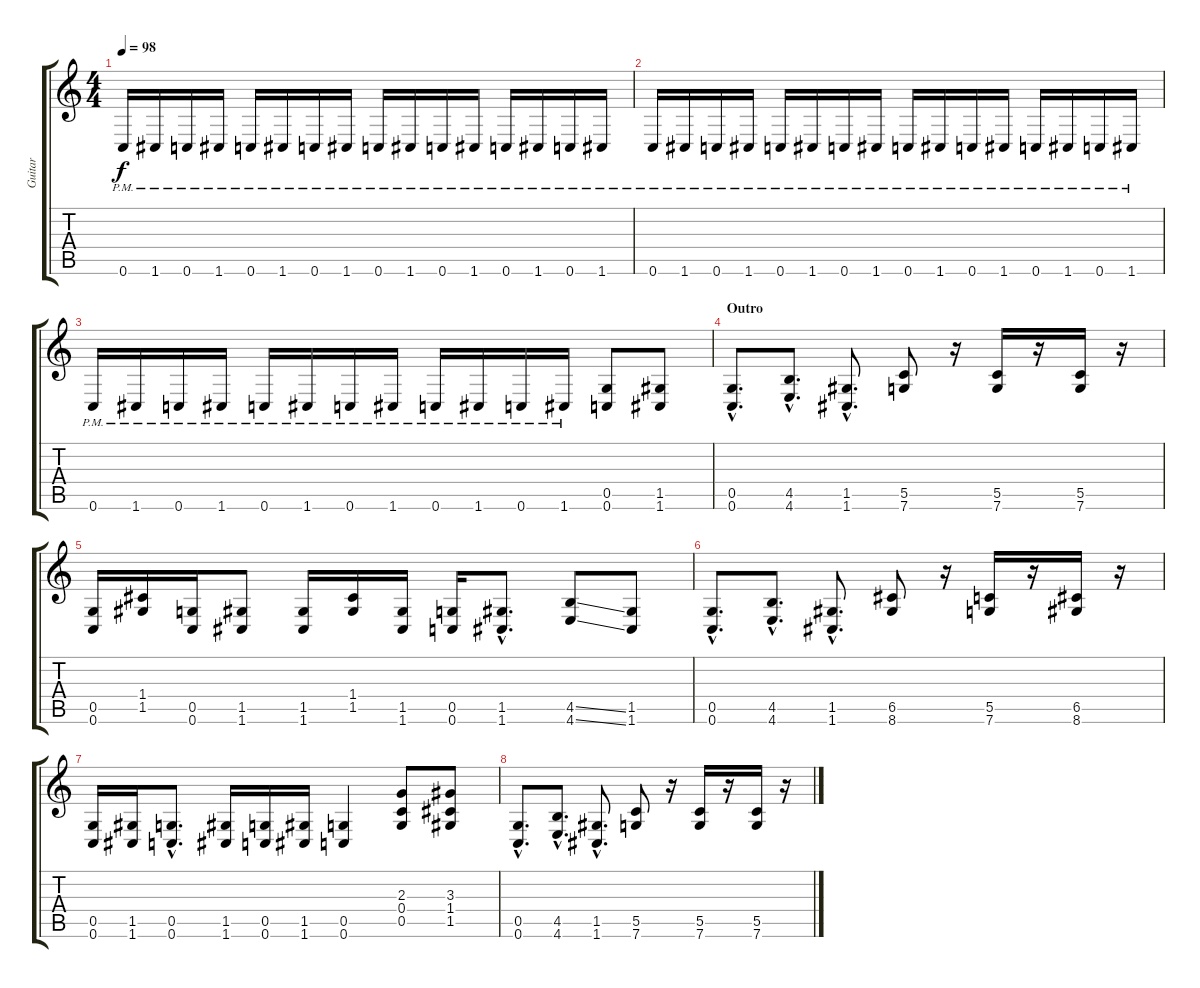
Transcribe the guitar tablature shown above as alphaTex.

\track ("Guitar" "Guitar") {instrument overdrivenguitar}
\staff {score tabs}
\tuning (D4 A3 F3 C3 G2 C2) {hide}
\ts (4 4)
\tempo 98
\clef g2
\ks c
0.6{pm}.16{dy f} 1.6{pm}.16 0.6{pm}.16 1.6{pm}.16 0.6{pm}.16 1.6{pm}.16 0.6{pm}.16 1.6{pm}.16 0.6{pm}.16 1.6{pm}.16 0.6{pm}.16 1.6{pm}.16 0.6{pm}.16 1.6{pm}.16 0.6{pm}.16 1.6{pm}.16 |
0.6{pm}.16 1.6{pm}.16 0.6{pm}.16 1.6{pm}.16 0.6{pm}.16 1.6{pm}.16 0.6{pm}.16 1.6{pm}.16 0.6{pm}.16 1.6{pm}.16 0.6{pm}.16 1.6{pm}.16 0.6{pm}.16 1.6{pm}.16 0.6{pm}.16 1.6{pm}.16 |
0.6{pm}.16 1.6{pm}.16 0.6{pm}.16 1.6{pm}.16 0.6{pm}.16 1.6{pm}.16 0.6{pm}.16 1.6{pm}.16 0.6{pm}.16 1.6{pm}.16 0.6{pm}.16 1.6{pm}.16 (0.5 0.6).8 (1.5 1.6).8 |
\section ("" "Outro")
(0.5{hac} 0.6{hac}).8{d} (4.5{hac} 4.6{hac}).8{d} (1.5{hac} 1.6{hac}).8{d} (5.5 7.6).8 r.16 (5.5 7.6).16 r.16 (5.5 7.6).16 r.16 |
(0.5 0.6).16 (1.4 1.5).16 (0.5 0.6).16 (1.5 1.6).8 (1.5 1.6).16 (1.4 1.5).16 (1.5 1.6).16 (0.5 0.6).16 (1.5{hac} 1.6{hac}).8{d} (4.5{ss} 4.6{ss}).8 (1.5 1.6).8 |
(0.5{hac} 0.6{hac}).8{d} (4.5{hac} 4.6{hac}).8{d} (1.5{hac} 1.6{hac}).8{d} (6.5 8.6).8 r.16 (5.5 7.6).16 r.16 (6.5 8.6).16 r.16 |
(0.5 0.6).16 (1.5 1.6).16 (0.5{hac} 0.6{hac}).8{d} (1.5 1.6).16 (0.5 0.6).16 (1.5 1.6).16 (0.5 0.6).4 (2.3 0.4 0.5).8 (3.3 1.4 1.5).8 |
(0.5{hac} 0.6{hac}).8{d} (4.5{hac} 4.6{hac}).8{d} (1.5{hac} 1.6{hac}).8{d} (5.5 7.6).8 r.16 (5.5 7.6).16 r.16 (5.5 7.6).16 r.16
